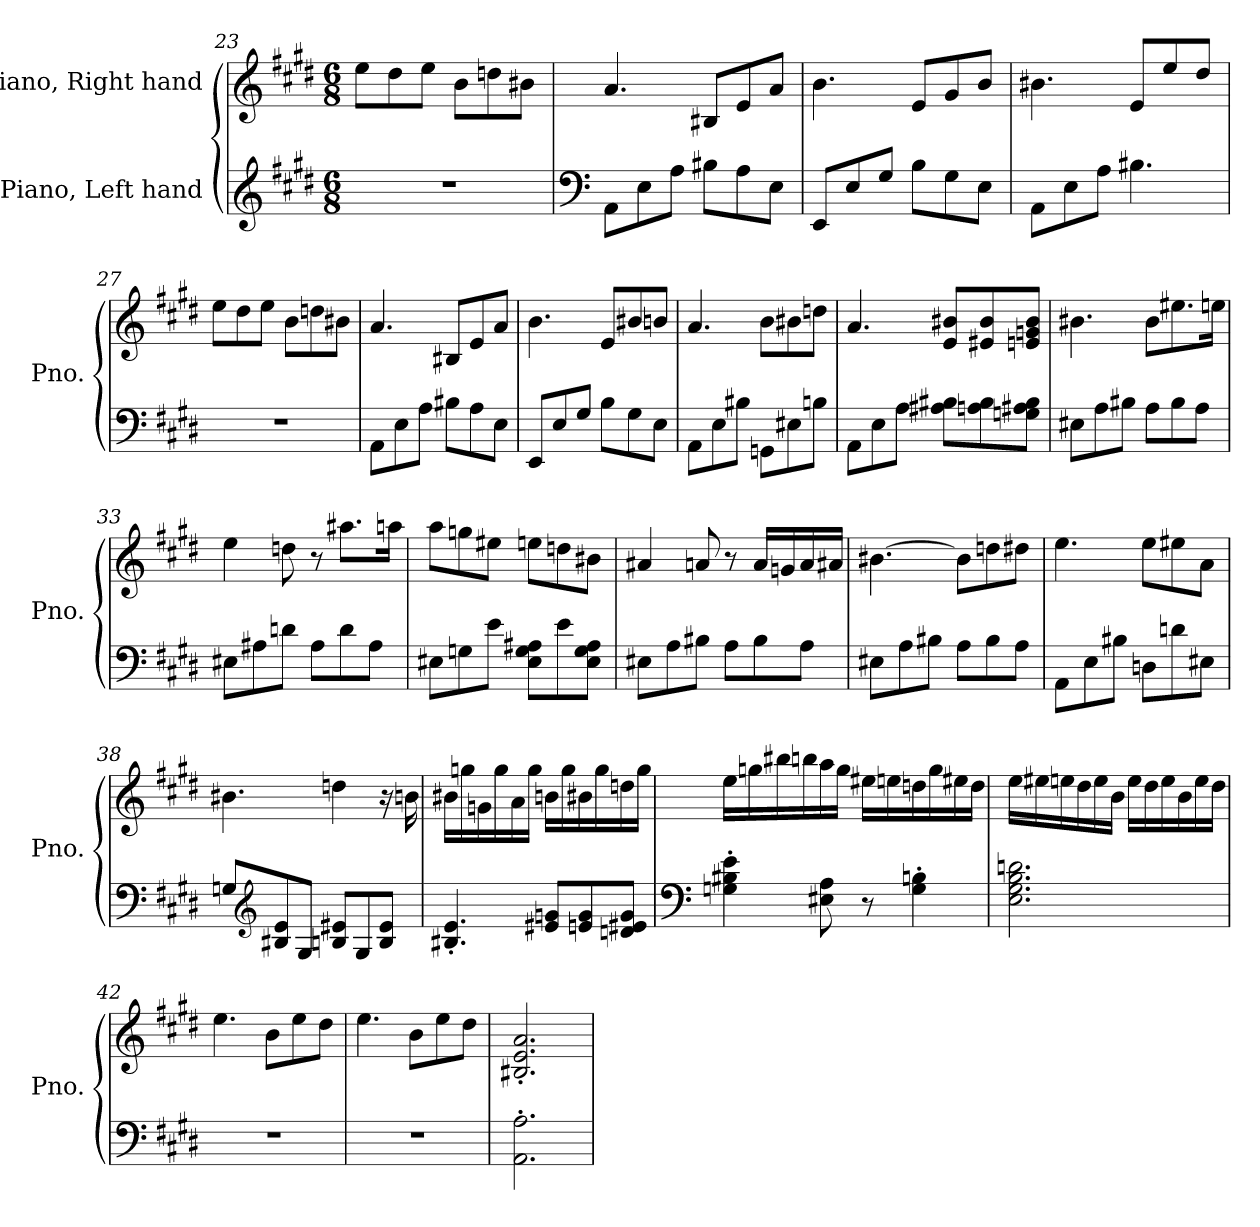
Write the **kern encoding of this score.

**kern	**kern
*part2	*part1
*staff2	*staff1
*I"Piano, Left hand	*I"Piano, Right hand
*I'Pno.	*I'Pno.
*clefG2	*clefG2
*k[f#c#g#d#]	*k[f#c#g#d#]
*M6/8	*M6/8
=23	=23
2.r	8ee\L
.	8dd#\
.	8ee\J
.	8b\L
.	8ddn\
.	8b#X\J
=24	=24
*clefF4	*
8AA\L	4.a/
8E\	.
8A\J	.
8B#X\L	8B#X/L
8A\	8e/
8E\J	8a/J
!!LO:LB:g=z
=25	=25
8EE/L	4.b\
8E/	.
8G#/J	.
8B\L	8e/L
8G#\	8g#/
8E\J	8b/J
=26	=26
8AA\L	4.b#X\
8E\	.
8A\J	.
4.B#X\	8e/L
.	8ee/
.	8dd#/J
=27	=27
2.r	8ee\L
.	8dd#\
.	8ee\J
.	8b\L
.	8ddn\
.	8b#X\J
=28	=28
8AA\L	4.a/
8E\	.
8A\J	.
8B#X\L	8B#X/L
8A\	8e/
8E\J	8a/J
=29	=29
8EE/L	4.b\
8E/	.
8G#/J	.
8B\L	8e/L
8G#\	8b#X/
8E\J	8bn/J
!!LO:PB:g=z
=30	=30
8AA\L	4.a/
8E\	.
8B#X\J	.
8GGn\L	8b\L
8E#X\	8b#X\
8Bn\J	8ddn\J
=31	=31
8AA\L	4.a/
8E\	.
8A\J	.
8A#X\ 8B#X\L	8e/ 8b#X/L
8An\ 8B#\	8e#X/ 8b#/
8Gn\ 8A#X\ 8B#\J	8en/ 8gn/ 8b#/J
=32	=32
8E#X\L	4.b#X\
8A\	.
8B#X\J	.
8A\L	8b#\L
8B#\	8.ee#X\
8A\J	.
.	16een\Jk
=33	=33
8E#X\L	4ee\
8A#X\	.
8dn\J	8ddn\
8A#\L	8r
8d\	8.aa#X\L
8A#\J	.
.	16aan\Jk
!!LO:LB:g=z
=34	=34
8E#X\L	8aa\L
8Gn\	8ggn\
8e\J	8ee#X\J
8E#\ 8G\ 8A#X\L	8een\L
8e\	8ddn\
8E#\ 8G\ 8A#\J	8b#X\J
=35	=35
8E#X\L	4a#X/
8A\	.
8B#X\J	8an/
8A\L	8r
8B#\	16a/LL
.	16gn/
8A\J	16a/
.	16a#X/JJ
=36	=36
8E#X\L	[4.b#X\
8A\	.
8B#X\J	.
8A\L	8b#\L]
8B#\	8ddn\
8A\J	8dd#X\J
=37	=37
8AA\L	4.ee\
8E\	.
8B#X\J	.
8Dn\L	8ee\L
8dn\	8ee#X\
8E#X\J	8a\J
!!LO:LB:g=z
=38	=38
8Gn/L	4.b#X\
*clefG2	*
8B#X/ 8e/	.
8G/J	.
8Bn/ 8e#X/L	4ddn\
8G/	.
8B/ 8e#/J	16r
.	16bn\
=39	=39
4.B#X/' 4.e/'	16b#X\LL
.	16ggn\
.	16gn\
.	16gg\
.	16a\
.	16gg\JJ
8e#X/ 8gn/L	16bn\LL
.	16gg\
8en/ 8g/	16b#X\
.	16gg\
8dn/ 8e#X/ 8g/J	16ddn\
.	16gg\JJ
!!LO:LB:g=z
=40	=40
*clefF4	*
4Gn\' 4B#X\' 4e\'	16ee\LL
.	16ggn\
.	16bb#X\
.	16bbn\
8E#X\ 8A\	16aa\
.	16gg\JJ
8r	16ee#X\LL
.	16een\
4G\' 4Bn\'	16ddn\
.	16gg\
.	16ee#X\
.	16dd\JJ
=41	=41
2.E\ 2.G#\ 2.B\ 2.dn\	16ee\LL
.	16ee#X\
.	16een\
.	16dd#\
.	16ee\
.	16b\JJ
.	16ee\LL
.	16dd#\
.	16ee\
.	16b\
.	16ee\
.	16dd#\JJ
=42	=42
2.r	4.ee\
.	8b\L
.	8ee\
.	8dd#\J
!!LO:LB:g=z
=43	=43
2.r	4.ee\
.	8b\L
.	8ee\
.	8dd#\J
=44	=44
2.AA\' 2.A\'	2.B#X/' 2.e/' 2.a/'
=	=
*-	*-
